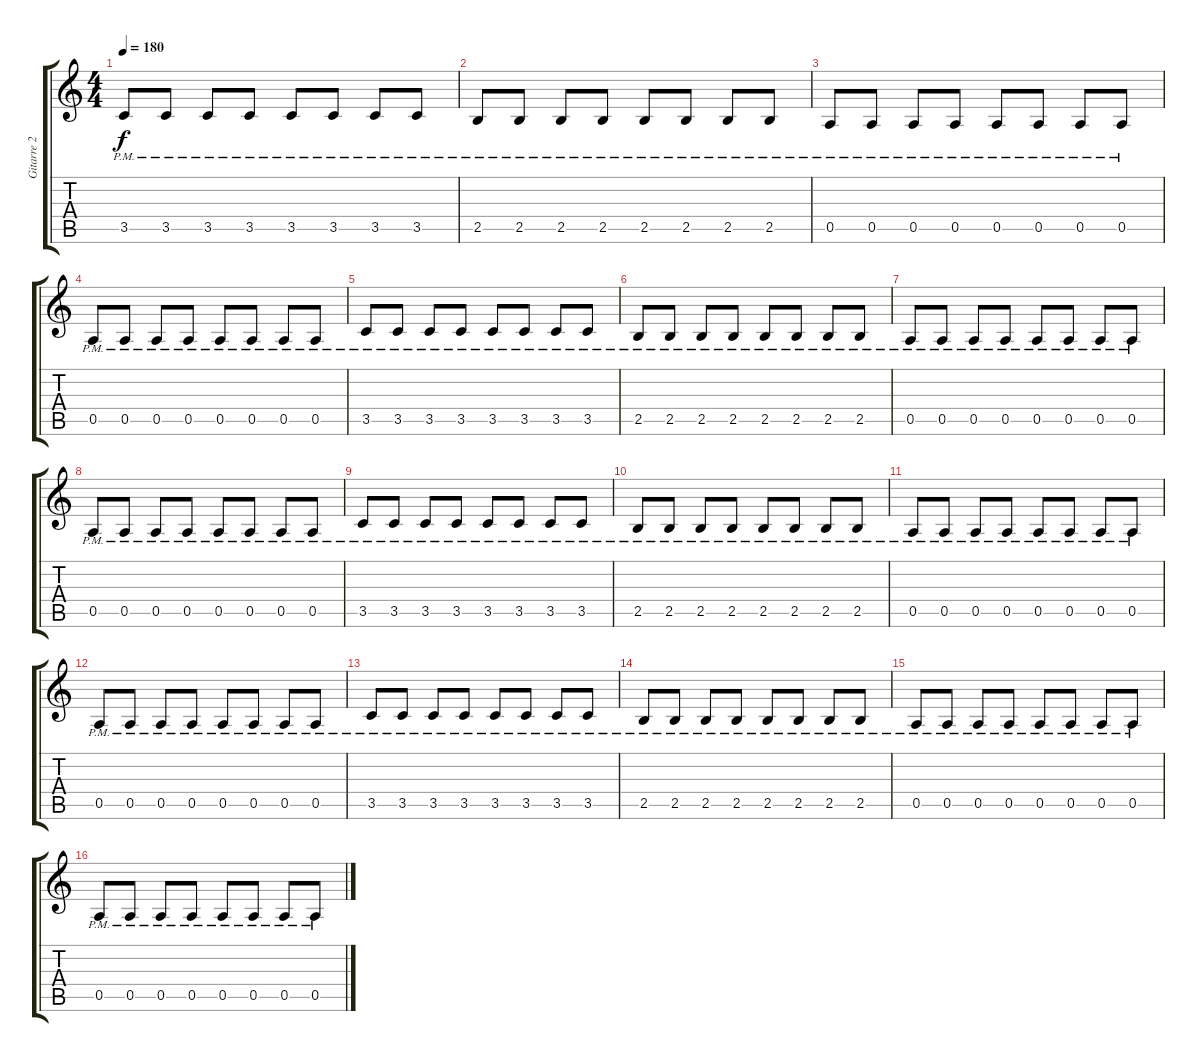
\track ("Gitarre 2" "Gitarre 2") {instrument distortionguitar}
\staff {score tabs}
\tuning (E4 B3 G3 D3 A2 E2) {hide}
\ts (4 4)
\tempo 180
\clef g2
\ks c
3.5{pm}.8{dy f} 3.5{pm}.8 3.5{pm}.8 3.5{pm}.8 3.5{pm}.8 3.5{pm}.8 3.5{pm}.8 3.5{pm}.8 |
2.5{pm}.8 2.5{pm}.8 2.5{pm}.8 2.5{pm}.8 2.5{pm}.8 2.5{pm}.8 2.5{pm}.8 2.5{pm}.8 |
0.5{pm}.8 0.5{pm}.8 0.5{pm}.8 0.5{pm}.8 0.5{pm}.8 0.5{pm}.8 0.5{pm}.8 0.5{pm}.8 |
0.5{pm}.8 0.5{pm}.8 0.5{pm}.8 0.5{pm}.8 0.5{pm}.8 0.5{pm}.8 0.5{pm}.8 0.5{pm}.8 |
3.5{pm}.8 3.5{pm}.8 3.5{pm}.8 3.5{pm}.8 3.5{pm}.8 3.5{pm}.8 3.5{pm}.8 3.5{pm}.8 |
2.5{pm}.8 2.5{pm}.8 2.5{pm}.8 2.5{pm}.8 2.5{pm}.8 2.5{pm}.8 2.5{pm}.8 2.5{pm}.8 |
0.5{pm}.8 0.5{pm}.8 0.5{pm}.8 0.5{pm}.8 0.5{pm}.8 0.5{pm}.8 0.5{pm}.8 0.5{pm}.8 |
0.5{pm}.8 0.5{pm}.8 0.5{pm}.8 0.5{pm}.8 0.5{pm}.8 0.5{pm}.8 0.5{pm}.8 0.5{pm}.8 |
3.5{pm}.8 3.5{pm}.8 3.5{pm}.8 3.5{pm}.8 3.5{pm}.8 3.5{pm}.8 3.5{pm}.8 3.5{pm}.8 |
2.5{pm}.8 2.5{pm}.8 2.5{pm}.8 2.5{pm}.8 2.5{pm}.8 2.5{pm}.8 2.5{pm}.8 2.5{pm}.8 |
0.5{pm}.8 0.5{pm}.8 0.5{pm}.8 0.5{pm}.8 0.5{pm}.8 0.5{pm}.8 0.5{pm}.8 0.5{pm}.8 |
0.5{pm}.8 0.5{pm}.8 0.5{pm}.8 0.5{pm}.8 0.5{pm}.8 0.5{pm}.8 0.5{pm}.8 0.5{pm}.8 |
3.5{pm}.8 3.5{pm}.8 3.5{pm}.8 3.5{pm}.8 3.5{pm}.8 3.5{pm}.8 3.5{pm}.8 3.5{pm}.8 |
2.5{pm}.8 2.5{pm}.8 2.5{pm}.8 2.5{pm}.8 2.5{pm}.8 2.5{pm}.8 2.5{pm}.8 2.5{pm}.8 |
0.5{pm}.8 0.5{pm}.8 0.5{pm}.8 0.5{pm}.8 0.5{pm}.8 0.5{pm}.8 0.5{pm}.8 0.5{pm}.8 |
0.5{pm}.8 0.5{pm}.8 0.5{pm}.8 0.5{pm}.8 0.5{pm}.8 0.5{pm}.8 0.5{pm}.8 0.5{pm}.8
